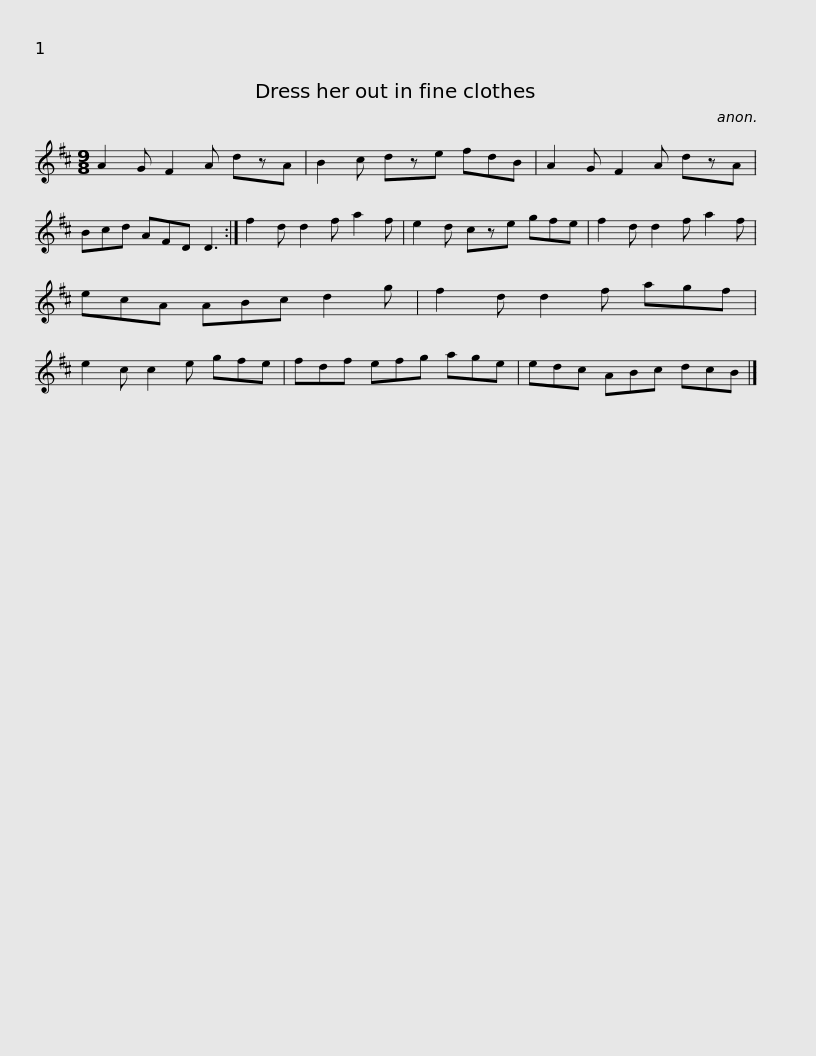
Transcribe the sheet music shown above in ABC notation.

X:1
L:1/8
M:9/8
I:linebreak $
K:Bmin
V:1 treble
V:1
 A2 G F2 A dzA | B2 c dze fdB | A2 G F2 A dzA | Bcd AFD D3 :| f2 d d2 f a2 f |$ %5
 e2 d cze gfe | f2 d d2 f a2 f | ecA ABc d2 g | f2 d d2 f agf | e2 c c2 e gfe |$ %10
 fdf efg age | edc ABc dcB |] %12
